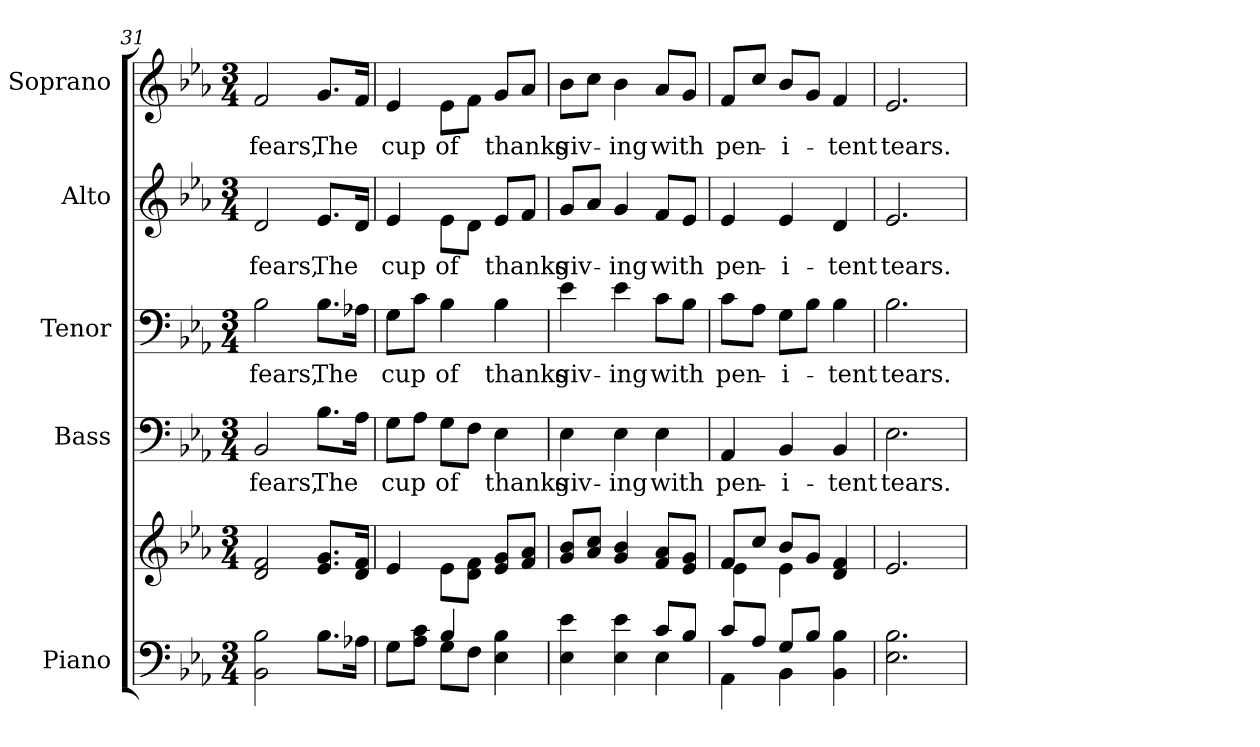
**kern	**kern	**kern	**text	**kern	**text	**kern	**text	**kern	**text
*part5	*part5	*part4	*part4	*part3	*part3	*part2	*part2	*part1	*part1
*staff6	*staff5	*staff4	*staff4	*staff3	*staff3	*staff2	*staff2	*staff1	*staff1
*I"Piano	*	*I"Bass	*	*I"Tenor	*	*I"Alto	*	*I"Soprano	*
*I'Pno.	*	*I'B.	*	*I'T.	*	*I'A.	*	*I'S.	*
*clefF4	*clefG2	*clefF4	*	*clefF4	*	*clefG2	*	*clefG2	*
*k[b-e-a-]	*k[b-e-a-]	*k[b-e-a-]	*	*k[b-e-a-]	*	*k[b-e-a-]	*	*k[b-e-a-]	*
*E-:	*E-:	*E-:	*	*E-:	*	*E-:	*	*E-:	*
*M3/4	*M3/4	*M3/4	*	*M3/4	*	*M3/4	*	*M3/4	*
=31	=31	=31	=31	=31	=31	=31	=31	=31	=31
!	!	!	!LO:LY:b:color=#000000	!	!	!	!	!	!
!	!	!	!	!	!LO:LY:b:color=#000000	!	!	!	!
!	!	!	!	!	!	!	!LO:LY:b:color=#000000	!	!
!	!	!	!	!	!	!	!	!	!LO:LY:b:color=#000000
2BB-i\ 2B-i	2di/ 2fi	2BB-i/	fears,	2B-i\	fears,	2di/	fears,	2fi/	fears,
!	!	!	!LO:LY:b:color=#000000	!	!	!	!	!	!
!	!	!	!	!	!LO:LY:b:color=#000000	!	!	!	!
!	!	!	!	!	!	!	!LO:LY:b:color=#000000	!	!
!	!	!	!	!	!	!	!	!	!LO:LY:b:color=#000000
8.B-i\L	8.e-i/ 8.giL	8.B-i\L	The	8.B-i\L	The	8.e-i/L	The	8.gi/L	The
16A-Xi\Jk	16di/ 16fiJk	16A-i\Jk	.	16A-Xi\Jk	.	16di/Jk	.	16fi/Jk	.
!!LO:PB:g=z
=32	=32	=32	=32	=32	=32	=32	=32	=32	=32
*^	*	*	*	*	*	*	*	*	*
!	!	!	!	!LO:LY:b:color=#000000	!	!	!	!	!	!
!	!	!	!	!	!	!LO:LY:b:color=#000000	!	!	!	!
!	!	!	!	!	!	!	!	!LO:LY:b:color=#000000	!	!
!	!	!	!	!	!	!	!	!	!	!LO:LY:b:color=#000000
8Gi\L	4ryy	4e-i/	8Gi\L	cup	8Gi\L	cup	4e-i/	cup	4e-i/	cup
8A-i\ 8ciJ	.	.	8A-i\J	.	8ci\J	.	.	.	.	.
!	!	!	!	!LO:LY:b:color=#000000	!	!	!	!	!	!
!	!	!	!	!	!	!LO:LY:b:color=#000000	!	!	!	!
!	!	!	!	!	!	!	!	!LO:LY:b:color=#000000	!	!
!	!	!	!	!	!	!	!	!	!	!LO:LY:b:color=#000000
4B-i/	8Gi\L	8e-i\L	8Gi\L	of	4B-i\	of	8e-i\L	of	8e-i\L	of
.	8Fi\J	8di\ 8fiJ	8Fi\J	.	.	.	8di\J	.	8fi\J	.
!	!	!	!	!LO:LY:b:color=#000000	!	!	!	!	!	!
!	!	!	!	!	!	!LO:LY:b:color=#000000	!	!	!	!
!	!	!	!	!	!	!	!	!LO:LY:b:color=#000000	!	!
!	!	!	!	!	!	!	!	!	!	!LO:LY:b:color=#000000
4E-i\ 4B-i	4ryy	8e-i/ 8giL	4E-i\	thanks	4B-i\	thanks	8e-i/L	thanks	8gi/L	thanks
.	.	8fi/ 8a-iJ	.	.	.	.	8fi/J	.	8a-i/J	.
=33	=33	=33	=33	=33	=33	=33	=33	=33	=33	=33
!	!	!	!	!LO:LY:b:color=#000000	!	!	!	!	!	!
!	!	!	!	!	!	!LO:LY:b:color=#000000	!	!	!	!
!	!	!	!	!	!	!	!	!LO:LY:b:color=#000000	!	!
!	!	!	!	!	!	!	!	!	!	!LO:LY:b:color=#000000
4E-i\ 4e-i	2ryy	8gi/ 8b-iL	4E-i\	giv-	4e-i\	giv-	8gi/L	giv-	8b-i\L	giv-
.	.	8a-i/ 8cciJ	.	.	.	.	8a-i/J	.	8cci\J	.
!	!	!	!	!LO:LY:b:color=#000000	!	!	!	!	!	!
!	!	!	!	!	!	!LO:LY:b:color=#000000	!	!	!	!
!	!	!	!	!	!	!	!	!LO:LY:b:color=#000000	!	!
!	!	!	!	!	!	!	!	!	!	!LO:LY:b:color=#000000
4E-i\ 4e-i	.	4gi/ 4b-i	4E-i\	-ing	4e-i\	-ing	4gi/	-ing	4b-i\	-ing
!	!	!	!	!LO:LY:b:color=#000000	!	!	!	!	!	!
!	!	!	!	!	!	!LO:LY:b:color=#000000	!	!	!	!
!	!	!	!	!	!	!	!	!LO:LY:b:color=#000000	!	!
!	!	!	!	!	!	!	!	!	!	!LO:LY:b:color=#000000
8ci/L	4E-i\	8fi/ 8a-iL	4E-i\	with	8ci\L	with	8fi/L	with	8a-i/L	with
8B-i/J	.	8e-i/ 8giJ	.	.	8B-i\J	.	8e-i/J	.	8gi/J	.
!!LO:LB:g=z
=34	=34	=34	=34	=34	=34	=34	=34	=34	=34	=34
*	*	*^	*	*	*	*	*	*	*	*
!	!	!	!	!	!LO:LY:b:color=#000000	!	!	!	!	!	!
!	!	!	!	!	!	!	!LO:LY:b:color=#000000	!	!	!	!
!	!	!	!	!	!	!	!	!	!LO:LY:b:color=#000000	!	!
!	!	!	!	!	!	!	!	!	!	!	!LO:LY:b:color=#000000
8ci/L	4AA-i\	8fi/L	4e-i\	4AA-i/	pen-	8ci\L	pen-	4e-i/	pen-	8fi/L	pen-
8A-i/J	.	8cci/J	.	.	.	8A-i\J	.	.	.	8cci/J	.
!	!	!	!	!	!LO:LY:b:color=#000000	!	!	!	!	!	!
!	!	!	!	!	!	!	!LO:LY:b:color=#000000	!	!	!	!
!	!	!	!	!	!	!	!	!	!LO:LY:b:color=#000000	!	!
!	!	!	!	!	!	!	!	!	!	!	!LO:LY:b:color=#000000
8Gi/L	4BB-i\	8b-i/L	4e-i\	4BB-i/	-i-	8Gi\L	-i-	4e-i/	-i-	8b-i/L	-i-
8B-i/J	.	8gi/J	.	.	.	8B-i\J	.	.	.	8gi/J	.
!	!	!	!	!	!LO:LY:b:color=#000000	!	!	!	!	!	!
!	!	!	!	!	!	!	!LO:LY:b:color=#000000	!	!	!	!
!	!	!	!	!	!	!	!	!	!LO:LY:b:color=#000000	!	!
!	!	!	!	!	!	!	!	!	!	!	!LO:LY:b:color=#000000
4BB-i\ 4B-i	4ryy	4di/ 4fi	4ryy	4BB-i/	-tent	4B-i\	-tent	4di/	-tent	4fi/	-tent
*v	*v	*	*	*	*	*	*	*	*	*	*
*	*v	*v	*	*	*	*	*	*	*	*
=35	=35	=35	=35	=35	=35	=35	=35	=35	=35
*^	*^	*	*	*	*	*	*	*	*
!	!	!	!	!	!LO:LY:b:color=#000000	!	!	!	!	!	!
*v	*v	*	*	*	*	*	*	*	*	*	*
*	*v	*v	*	*	*	*	*	*	*	*
*^	*^	*	*	*	*	*	*	*	*
!	!	!	!	!	!	!	!LO:LY:b:color=#000000	!	!	!	!
*v	*v	*	*	*	*	*	*	*	*	*	*
*	*v	*v	*	*	*	*	*	*	*	*
*^	*^	*	*	*	*	*	*	*	*
!	!	!	!	!	!	!	!	!	!LO:LY:b:color=#000000	!	!
*v	*v	*	*	*	*	*	*	*	*	*	*
*	*v	*v	*	*	*	*	*	*	*	*
*^	*^	*	*	*	*	*	*	*	*
!	!	!	!	!	!	!	!	!	!	!	!LO:LY:b:color=#000000
*v	*v	*	*	*	*	*	*	*	*	*	*
*	*v	*v	*	*	*	*	*	*	*	*
2.E-i\ 2.B-i	2.e-i/	2.E-i\	tears.	2.B-i\	tears.	2.e-i/	tears.	2.e-i/	tears.
=	=	=	=	=	=	=	=	=	=
*-	*-	*-	*-	*-	*-	*-	*-	*-	*-
